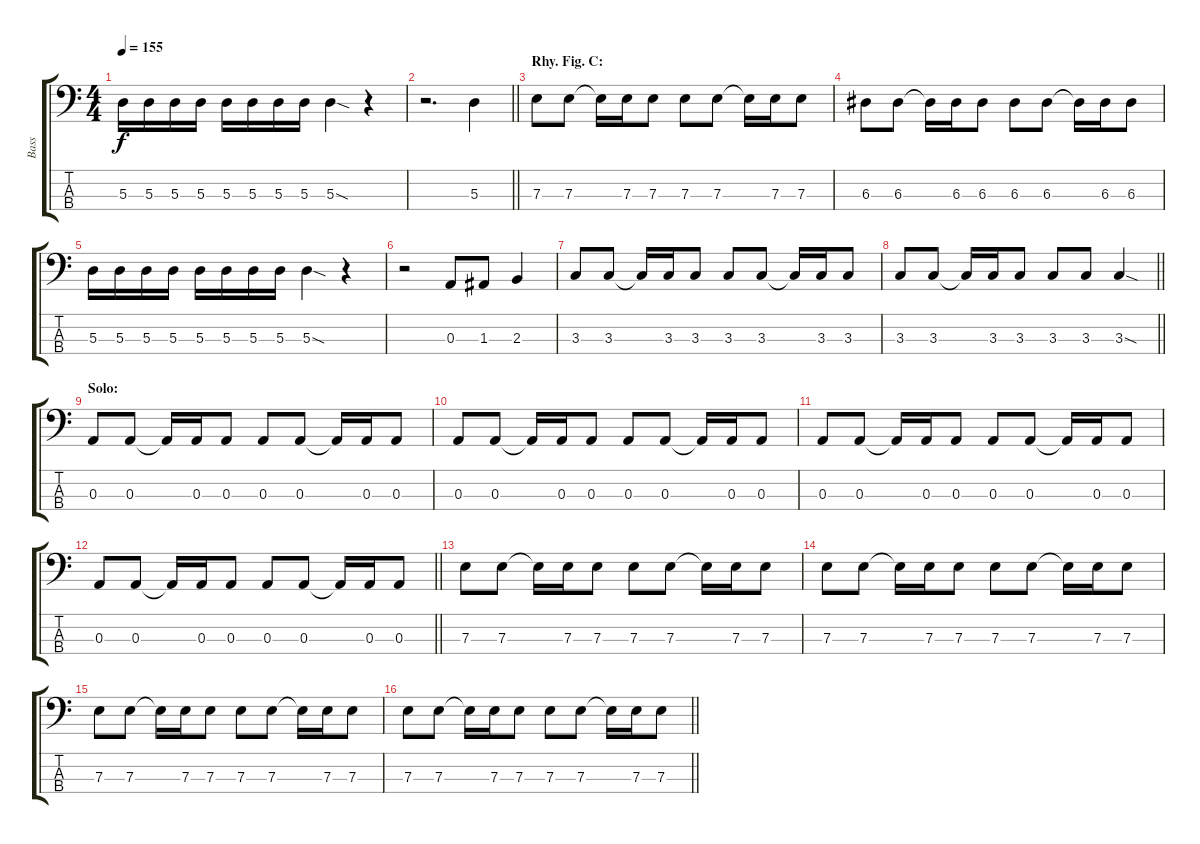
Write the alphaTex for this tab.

\track ("Bass" "Bass") {instrument electricbasspick}
\staff {score tabs}
\tuning (G2 D2 A1 E1) {hide}
\ts (4 4)
\tempo 155
\clef f4
\ks c
5.3.16{dy f} 5.3.16 5.3.16 5.3.16 5.3.16 5.3.16 5.3.16 5.3.16 5.3{sod}.4 r.4 |
\barLineRight lightlight
r.2{d} 5.3.4 |
\section ("" "Rhy. Fig. C:")
7.3.8 7.3.8 7.3{t}.16 7.3.16 7.3.8 7.3.8 7.3.8 7.3{t}.16 7.3.16 7.3.8 |
6.3.8 6.3.8 6.3{t}.16 6.3.16 6.3.8 6.3.8 6.3.8 6.3{t}.16 6.3.16 6.3.8 |
5.3.16 5.3.16 5.3.16 5.3.16 5.3.16 5.3.16 5.3.16 5.3.16 5.3{sod}.4 r.4 |
r.2 0.3.8 1.3.8 2.3.4 |
3.3.8 3.3.8 3.3{t}.16 3.3.16 3.3.8 3.3.8 3.3.8 3.3{t}.16 3.3.16 3.3.8 |
\barLineRight lightlight
3.3.8 3.3.8 3.3{t}.16 3.3.16 3.3.8 3.3.8 3.3.8 3.3{sod}.4 |
\section ("" "Solo:")
0.3.8 0.3.8 0.3{t}.16 0.3.16 0.3.8 0.3.8 0.3.8 0.3{t}.16 0.3.16 0.3.8 |
0.3.8 0.3.8 0.3{t}.16 0.3.16 0.3.8 0.3.8 0.3.8 0.3{t}.16 0.3.16 0.3.8 |
0.3.8 0.3.8 0.3{t}.16 0.3.16 0.3.8 0.3.8 0.3.8 0.3{t}.16 0.3.16 0.3.8 |
\barLineRight lightlight
0.3.8 0.3.8 0.3{t}.16 0.3.16 0.3.8 0.3.8 0.3.8 0.3{t}.16 0.3.16 0.3.8 |
7.3.8 7.3.8 7.3{t}.16 7.3.16 7.3.8 7.3.8 7.3.8 7.3{t}.16 7.3.16 7.3.8 |
7.3.8 7.3.8 7.3{t}.16 7.3.16 7.3.8 7.3.8 7.3.8 7.3{t}.16 7.3.16 7.3.8 |
7.3.8 7.3.8 7.3{t}.16 7.3.16 7.3.8 7.3.8 7.3.8 7.3{t}.16 7.3.16 7.3.8 |
\barLineRight lightlight
7.3.8 7.3.8 7.3{t}.16 7.3.16 7.3.8 7.3.8 7.3.8 7.3{t}.16 7.3.16 7.3.8
